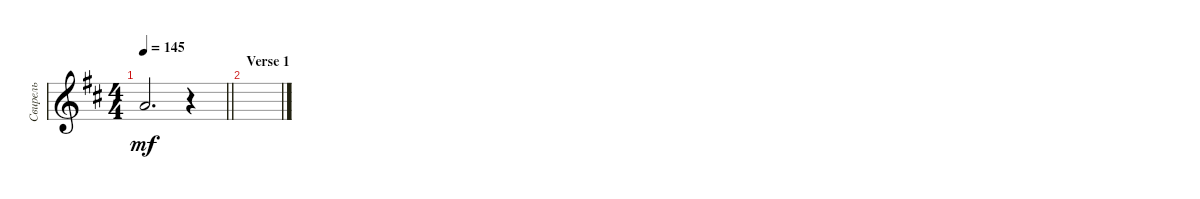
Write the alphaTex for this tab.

\track ("Свирель" "Свирель") {instrument panflute}
\staff {score}
\tuning (E5 B4 G4 D4 A3 E3) {hide}
\ts (4 4)
\tempo 145
\clef g2
\barLineRight lightlight
\ks bminor
2.3.2{d dy mf} r.4 |
\section ("" "Verse 1")
